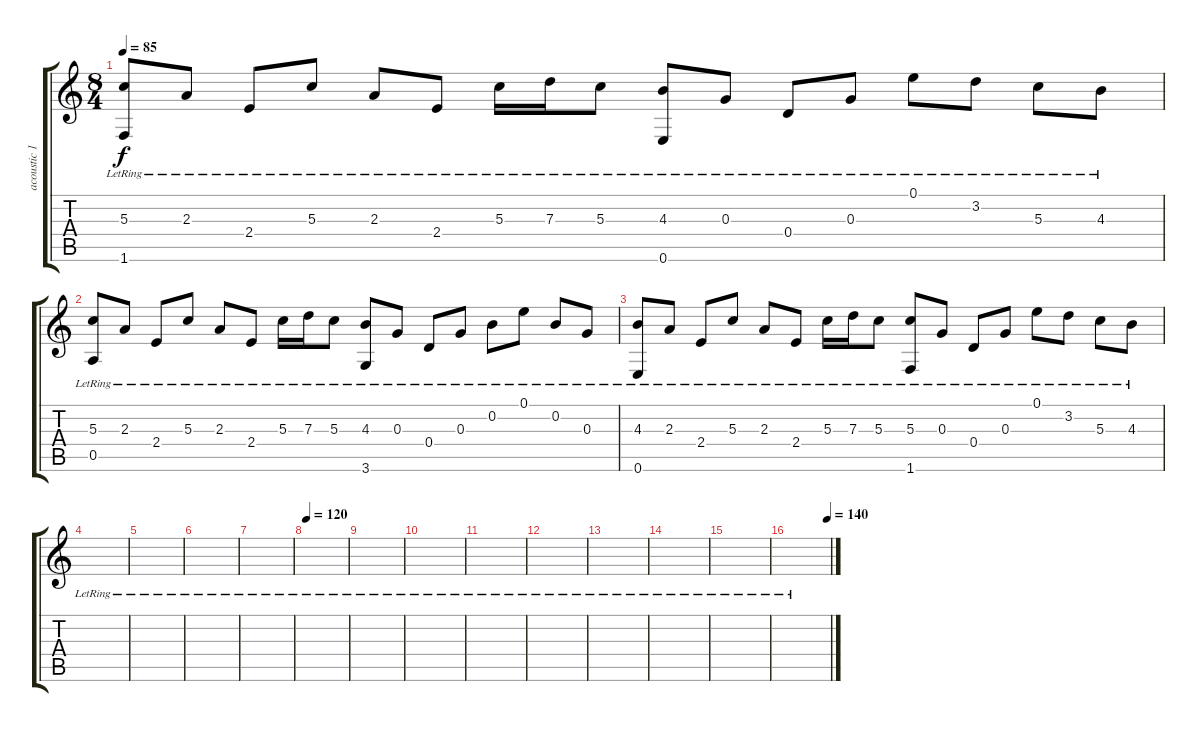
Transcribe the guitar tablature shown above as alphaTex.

\track ("acoustic 1" "acoustic 1") {instrument acousticguitarnylon}
\staff {score tabs}
\tuning (E4 B3 G3 D3 A2 E2) {hide}
\ts (8 4)
\tempo 85
\clef g2
\ks c
(5.3{lr} 1.6{lr}).8{dy f} 2.3{lr}.8 2.4{lr}.8 5.3{lr}.8 2.3{lr}.8 2.4{lr}.8 5.3{lr}.16 7.3{lr}.16 5.3{lr}.8 (4.3{lr} 0.6{lr}).8 0.3{lr}.8 0.4{lr}.8 0.3{lr}.8 0.1{lr}.8 3.2{lr}.8 5.3{lr}.8 4.3{lr}.8 |
(5.3{lr} 0.5{lr}).8 2.3{lr}.8 2.4{lr}.8 5.3{lr}.8 2.3{lr}.8 2.4{lr}.8 5.3{lr}.16 7.3{lr}.16 5.3{lr}.8 (4.3{lr} 3.6{lr}).8 0.3{lr}.8 0.4{lr}.8 0.3{lr}.8 0.2{lr}.8 0.1{lr}.8 0.2{lr}.8 0.3{lr}.8 |
(4.3{lr} 0.6{lr}).8 2.3{lr}.8 2.4{lr}.8 5.3{lr}.8 2.3{lr}.8 2.4{lr}.8 5.3{lr}.16 7.3{lr}.16 5.3{lr}.8 (5.3{lr} 1.6{lr}).8 0.3{lr}.8 0.4{lr}.8 0.3{lr}.8 0.1{lr}.8 3.2{lr}.8 5.3{lr}.8 4.3{lr}.8 |
|
|
|
|
\tempo 120
|
|
|
|
|
|
|
|
\tempo (140 0.9375)
